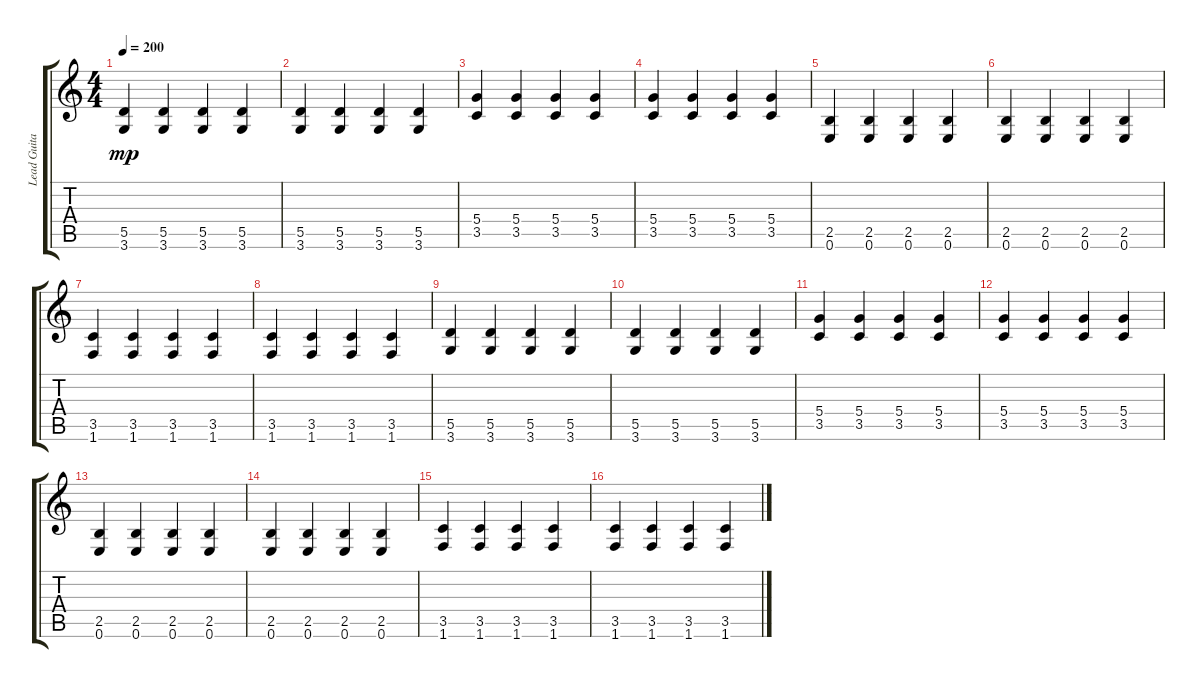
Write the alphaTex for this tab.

\track ("Lead Guitar" "Lead Guita") {instrument overdrivenguitar}
\staff {score tabs}
\tuning (E4 B3 G3 D3 A2 E2) {hide}
\ts (4 4)
\tempo 200
\clef g2
\ks c
(5.5 3.6).4{dy mp} (5.5 3.6).4 (5.5 3.6).4 (5.5 3.6).4 |
(5.5 3.6).4 (5.5 3.6).4 (5.5 3.6).4 (5.5 3.6).4 |
(5.4 3.5).4 (5.4 3.5).4 (5.4 3.5).4 (5.4 3.5).4 |
(5.4 3.5).4 (5.4 3.5).4 (5.4 3.5).4 (5.4 3.5).4 |
(2.5 0.6).4 (2.5 0.6).4 (2.5 0.6).4 (2.5 0.6).4 |
(2.5 0.6).4 (2.5 0.6).4 (2.5 0.6).4 (2.5 0.6).4 |
(3.5 1.6).4 (3.5 1.6).4 (3.5 1.6).4 (3.5 1.6).4 |
(3.5 1.6).4 (3.5 1.6).4 (3.5 1.6).4 (3.5 1.6).4 |
(5.5 3.6).4 (5.5 3.6).4 (5.5 3.6).4 (5.5 3.6).4 |
(5.5 3.6).4 (5.5 3.6).4 (5.5 3.6).4 (5.5 3.6).4 |
(5.4 3.5).4 (5.4 3.5).4 (5.4 3.5).4 (5.4 3.5).4 |
(5.4 3.5).4 (5.4 3.5).4 (5.4 3.5).4 (5.4 3.5).4 |
(2.5 0.6).4 (2.5 0.6).4 (2.5 0.6).4 (2.5 0.6).4 |
(2.5 0.6).4 (2.5 0.6).4 (2.5 0.6).4 (2.5 0.6).4 |
(3.5 1.6).4 (3.5 1.6).4 (3.5 1.6).4 (3.5 1.6).4 |
(3.5 1.6).4 (3.5 1.6).4 (3.5 1.6).4 (3.5 1.6).4
